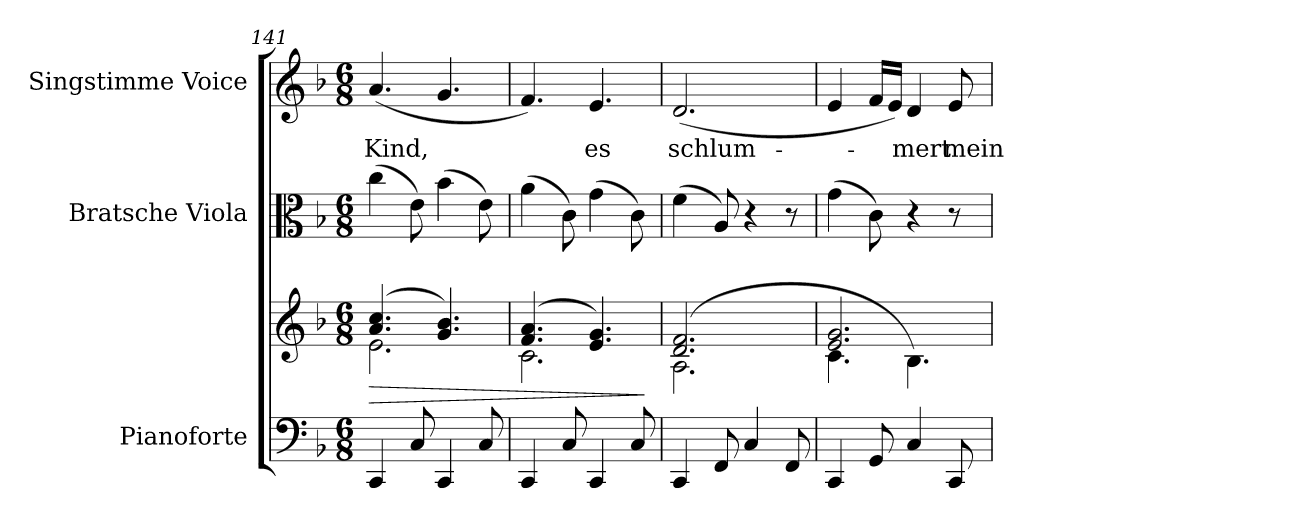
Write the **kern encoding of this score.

**kern	**kern	**dynam	**kern	**kern	**text
*part3	*part3	*part3	*part2	*part1	*part1
*staff4	*staff3	*staff3/4	*staff2	*staff1	*staff1
*I"Pianoforte	*	*	*I"Bratsche Viola	*I"Singstimme Voice	*
*I'Pno	*	*	*I'Vla	*	*
*clefF4	*clefG2	*	*clefC3	*clefG2	*
*k[b-]	*k[b-]	*	*k[b-]	*k[b-]	*
*M6/8	*M6/8	*	*M6/8	*M6/8	*
=141	=141	=141	=141	=141	=141
!	!	!LO:HP:b	!	!	!LO:LY:b
*	*^	*	*	*	*
4CC/	(4.a/ 4.cc/	2.e\	>	(4cc\	(>4.a/	Kind,
8C/	.	.	.	8e\)	.	.
4CC/	4.g/ 4.b-/)	.	.	(4b-\	4.g/	.
8C/	.	.	.	8e\)	.	.
=142	=142	=142	=142	=142	=142	=142
4CC/	(4.f/ 4.a/	2.c\	.	(4a\	4.f/)	.
8C/	.	.	.	8c\)	.	.
!	!	!	!	!	!	!LO:LY:b
4CC/	4.e/ 4.g/)	.	.	(4g\	4.e/	es
8C/	.	.	.	8c\)	.	.
*	*v	*v	*	*	*	*
.	.	]	.	.	.
=143	=143	=143	=143	=143	=143
*	*^	*	*	*	*
!	!	!	!	!	!	!LO:LY:b
4CC/	(2.d/ 2.f/	2.A\	.	(4f\	(2.d/	schlum-
8FF/	.	.	.	8A/)	.	.
4C/	.	.	.	4r	.	.
8FF/	.	.	.	8r	.	.
=144	=144	=144	=144	=144	=144	=144
4CC/	2.e/ 2.g/	4.c\	.	(4g\	4e/	.
8GG/	.	.	.	8c\)	16f/LL	.
.	.	.	.	.	16e/JJ)	.
!	!	!	!	!	!	!LO:LY:b
4C/	.	4.B-\)	.	4r	4d/	-mert
!	!	!	!	!	!	!LO:LY:b
8CC/	.	.	.	8r	8e/	mein
*	*v	*v	*	*	*	*
=	=	=	=	=	=
*-	*-	*-	*-	*-	*-
